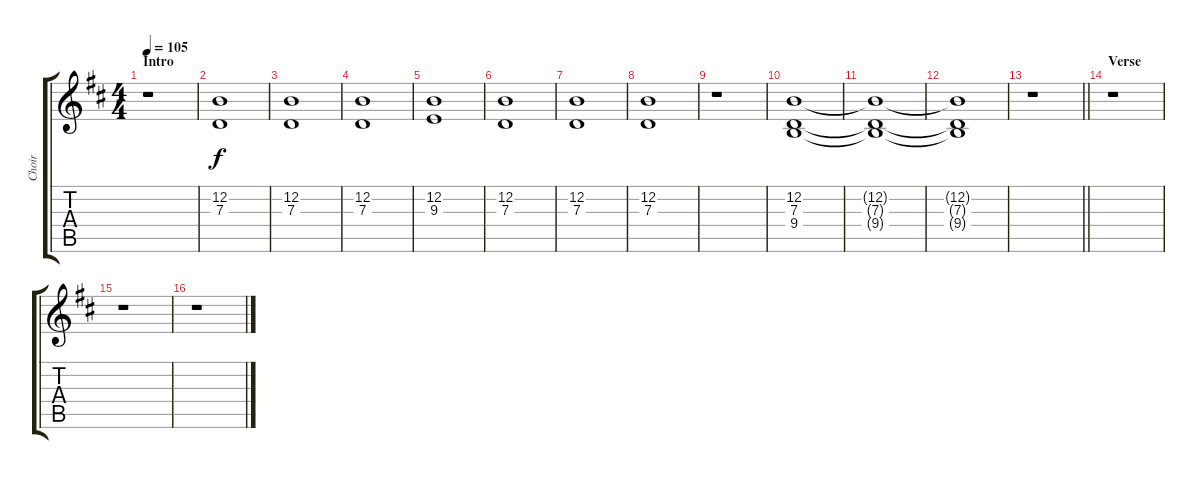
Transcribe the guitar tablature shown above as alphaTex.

\track ("Choir" "Choir") {instrument choiraahs}
\staff {score tabs}
\tuning (E4 B3 G3 D3 A2 E2) {hide}
\ts (4 4)
\section ("" "Intro")
\tempo 105
\clef g2
\ks d
r.1{dy f instrument choiraahs} |
(12.2 7.3).1 |
(12.2 7.3).1 |
(12.2 7.3).1 |
(12.2 9.3).1 |
(12.2 7.3).1 |
(12.2 7.3).1 |
(12.2 7.3).1 |
r.1 |
(12.2 7.3 9.4).1 |
(12.2{t} 7.3{t} 9.4{t}).1{volume 0} |
(12.2{t} 7.3{t} 9.4{t}).1 |
\barLineRight lightlight
r.1 |
\section ("" "Verse")
r.1 |
r.1 |
r.1
